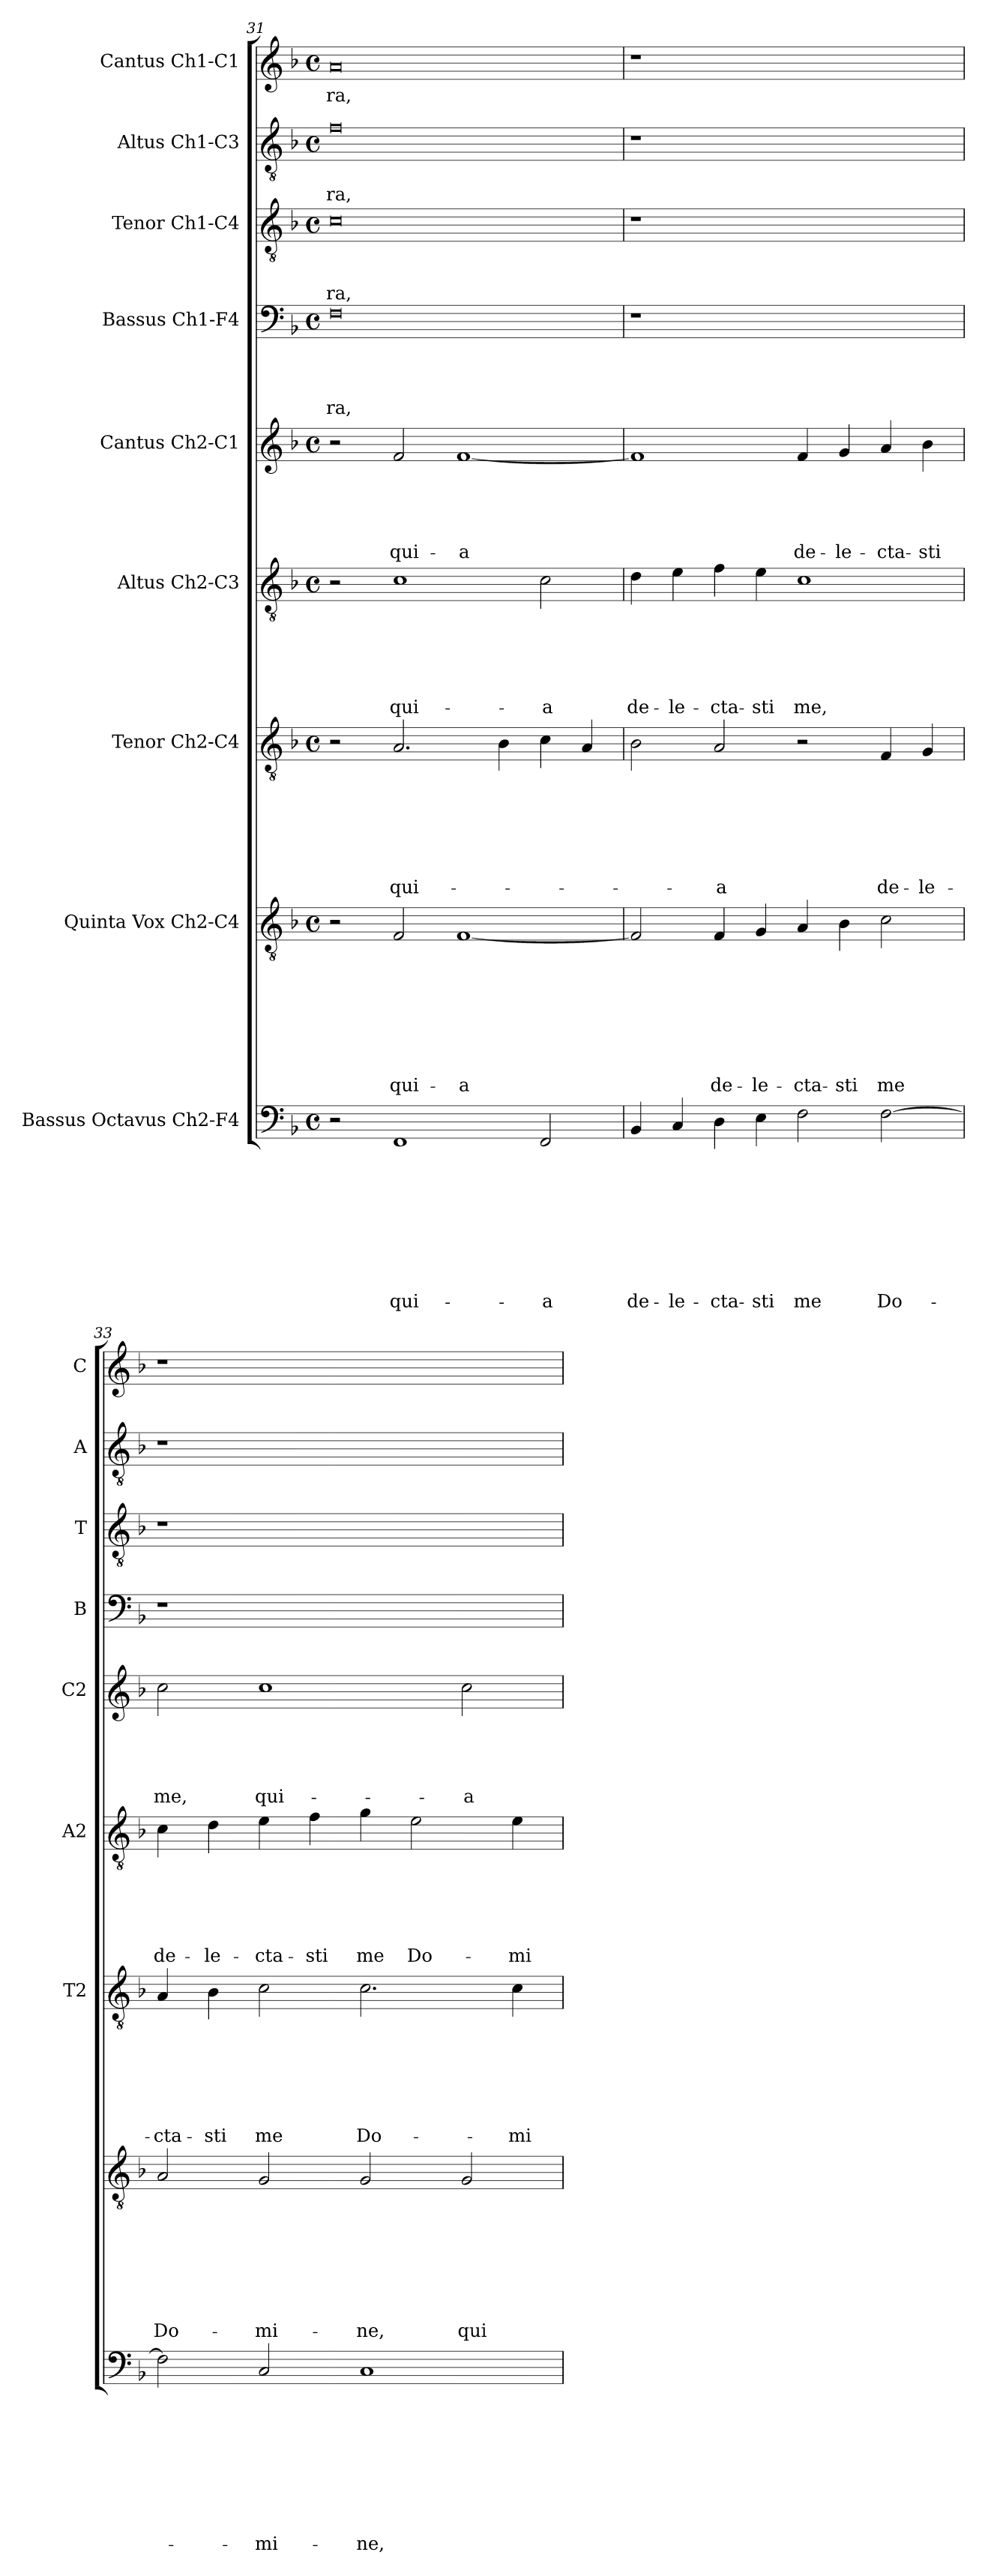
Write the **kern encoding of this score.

**kern	**text	**text	**text	**text	**text	**text	**text	**text	**text	**kern	**text	**text	**text	**text	**text	**text	**text	**text	**kern	**text	**text	**text	**text	**text	**text	**text	**kern	**text	**text	**text	**text	**text	**text	**kern	**text	**text	**text	**text	**text	**kern	**text	**text	**text	**text	**kern	**text	**text	**text	**kern	**text	**text	**kern	**text
*part9	*part9	*part9	*part9	*part9	*part9	*part9	*part9	*part9	*part9	*part8	*part8	*part8	*part8	*part8	*part8	*part8	*part8	*part8	*part7	*part7	*part7	*part7	*part7	*part7	*part7	*part7	*part6	*part6	*part6	*part6	*part6	*part6	*part6	*part5	*part5	*part5	*part5	*part5	*part5	*part4	*part4	*part4	*part4	*part4	*part3	*part3	*part3	*part3	*part2	*part2	*part2	*part1	*part1
*staff9	*staff9	*staff9	*staff9	*staff9	*staff9	*staff9	*staff9	*staff9	*staff9	*staff8	*staff8	*staff8	*staff8	*staff8	*staff8	*staff8	*staff8	*staff8	*staff7	*staff7	*staff7	*staff7	*staff7	*staff7	*staff7	*staff7	*staff6	*staff6	*staff6	*staff6	*staff6	*staff6	*staff6	*staff5	*staff5	*staff5	*staff5	*staff5	*staff5	*staff4	*staff4	*staff4	*staff4	*staff4	*staff3	*staff3	*staff3	*staff3	*staff2	*staff2	*staff2	*staff1	*staff1
*I"Bassus Octavus Ch2-F4	*	*	*	*	*	*	*	*	*	*I"Quinta Vox Ch2-C4	*	*	*	*	*	*	*	*	*I"Tenor Ch2-C4	*	*	*	*	*	*	*	*I"Altus Ch2-C3	*	*	*	*	*	*	*I"Cantus Ch2-C1	*	*	*	*	*	*I"Bassus Ch1-F4	*	*	*	*	*I"Tenor Ch1-C4	*	*	*	*I"Altus Ch1-C3	*	*	*I"Cantus Ch1-C1	*
*	*	*	*	*	*	*	*	*	*	*	*	*	*	*	*	*	*	*	*I'T2	*	*	*	*	*	*	*	*I'A2	*	*	*	*	*	*	*I'C2	*	*	*	*	*	*I'B	*	*	*	*	*I'T	*	*	*	*I'A	*	*	*I'C	*
*clefF4	*	*	*	*	*	*	*	*	*	*clefGv2	*	*	*	*	*	*	*	*	*clefGv2	*	*	*	*	*	*	*	*clefGv2	*	*	*	*	*	*	*clefG2	*	*	*	*	*	*clefF4	*	*	*	*	*clefGv2	*	*	*	*clefGv2	*	*	*clefG2	*
*k[b-]	*	*	*	*	*	*	*	*	*	*k[b-]	*	*	*	*	*	*	*	*	*k[b-]	*	*	*	*	*	*	*	*k[b-]	*	*	*	*	*	*	*k[b-]	*	*	*	*	*	*k[b-]	*	*	*	*	*k[b-]	*	*	*	*k[b-]	*	*	*k[b-]	*
*F:	*	*	*	*	*	*	*	*	*	*F:	*	*	*	*	*	*	*	*	*F:	*	*	*	*	*	*	*	*F:	*	*	*	*	*	*	*F:	*	*	*	*	*	*F:	*	*	*	*	*F:	*	*	*	*F:	*	*	*F:	*
*M4/4	*	*	*	*	*	*	*	*	*	*M4/4	*	*	*	*	*	*	*	*	*M4/4	*	*	*	*	*	*	*	*M4/4	*	*	*	*	*	*	*M4/4	*	*	*	*	*	*M4/4	*	*	*	*	*M4/4	*	*	*	*M4/4	*	*	*M4/4	*
*met(c)	*	*	*	*	*	*	*	*	*	*met(c)	*	*	*	*	*	*	*	*	*met(c)	*	*	*	*	*	*	*	*met(c)	*	*	*	*	*	*	*met(c)	*	*	*	*	*	*met(c)	*	*	*	*	*met(c)	*	*	*	*met(c)	*	*	*met(c)	*
=31	=31	=31	=31	=31	=31	=31	=31	=31	=31	=31	=31	=31	=31	=31	=31	=31	=31	=31	=31	=31	=31	=31	=31	=31	=31	=31	=31	=31	=31	=31	=31	=31	=31	=31	=31	=31	=31	=31	=31	=31	=31	=31	=31	=31	=31	=31	=31	=31	=31	=31	=31	=31	=31
!	!	!	!	!	!	!	!	!	!	!	!	!	!	!	!	!	!	!	!	!	!	!	!	!	!	!	!	!	!	!	!	!	!	!	!	!	!	!	!	!	!	!	!	!LO:LY:b	!	!	!	!LO:LY:b	!	!	!LO:LY:b	!	!LO:LY:b
2r	.	.	.	.	.	.	.	.	.	2r	.	.	.	.	.	.	.	.	2r	.	.	.	.	.	.	.	2r	.	.	.	.	.	.	2r	.	.	.	.	.	0F	.	.	.	-ra,	0c	.	.	-ra,	0f	.	-ra,	0a	-ra,
!	!	!	!	!	!	!	!	!	!LO:LY:b	!	!	!	!	!	!	!	!	!LO:LY:b	!	!	!	!	!	!	!	!LO:LY:b	!	!	!	!	!	!	!LO:LY:b	!	!	!	!	!	!LO:LY:b	!	!	!	!	!	!	!	!	!	!	!	!	!	!
1FF	.	.	.	.	.	.	.	.	qui-	2F/	.	.	.	.	.	.	.	qui-	2.A/	.	.	.	.	.	.	qui-	1c	.	.	.	.	.	qui-	2f/	.	.	.	.	qui-	.	.	.	.	.	.	.	.	.	.	.	.	.	.
!	!	!	!	!	!	!	!	!	!	!	!	!	!	!	!	!	!	!LO:LY:b	!	!	!	!	!	!	!	!	!	!	!	!	!	!	!	!	!	!	!	!	!LO:LY:b	!	!	!	!	!	!	!	!	!	!	!	!	!	!
.	.	.	.	.	.	.	.	.	.	[1F	.	.	.	.	.	.	.	-a	.	.	.	.	.	.	.	.	.	.	.	.	.	.	.	[1f	.	.	.	.	-a	.	.	.	.	.	.	.	.	.	.	.	.	.	.
.	.	.	.	.	.	.	.	.	.	.	.	.	.	.	.	.	.	.	4B-\	.	.	.	.	.	.	.	.	.	.	.	.	.	.	.	.	.	.	.	.	.	.	.	.	.	.	.	.	.	.	.	.	.	.
!	!	!	!	!	!	!	!	!	!LO:LY:b	!	!	!	!	!	!	!	!	!	!	!	!	!	!	!	!	!	!	!	!	!	!	!	!LO:LY:b	!	!	!	!	!	!	!	!	!	!	!	!	!	!	!	!	!	!	!	!
2FF/	.	.	.	.	.	.	.	.	-a	.	.	.	.	.	.	.	.	.	4c\	.	.	.	.	.	.	.	2c\	.	.	.	.	.	-a	.	.	.	.	.	.	.	.	.	.	.	.	.	.	.	.	.	.	.	.
.	.	.	.	.	.	.	.	.	.	.	.	.	.	.	.	.	.	.	4A/	.	.	.	.	.	.	.	.	.	.	.	.	.	.	.	.	.	.	.	.	.	.	.	.	.	.	.	.	.	.	.	.	.	.
!!LO:PB:g=z
=32	=32	=32	=32	=32	=32	=32	=32	=32	=32	=32	=32	=32	=32	=32	=32	=32	=32	=32	=32	=32	=32	=32	=32	=32	=32	=32	=32	=32	=32	=32	=32	=32	=32	=32	=32	=32	=32	=32	=32	=32	=32	=32	=32	=32	=32	=32	=32	=32	=32	=32	=32	=32	=32
!	!	!	!	!	!	!	!	!	!LO:LY:b	!	!	!	!	!	!	!	!	!	!	!	!	!	!	!	!	!	!	!	!	!	!	!	!LO:LY:b	!	!	!	!	!	!	!	!	!	!	!	!	!	!	!	!	!	!	!	!
4BB-/	.	.	.	.	.	.	.	.	de-	2F/]	.	.	.	.	.	.	.	.	2B-\	.	.	.	.	.	.	.	4d\	.	.	.	.	.	de-	1f]	.	.	.	.	.	1r	.	.	.	.	1r	.	.	.	1r	.	.	1r	.
!	!	!	!	!	!	!	!	!	!LO:LY:b	!	!	!	!	!	!	!	!	!	!	!	!	!	!	!	!	!	!	!	!	!	!	!	!LO:LY:b	!	!	!	!	!	!	!	!	!	!	!	!	!	!	!	!	!	!	!	!
4C/	.	.	.	.	.	.	.	.	-le-	.	.	.	.	.	.	.	.	.	.	.	.	.	.	.	.	.	4e\	.	.	.	.	.	-le-	.	.	.	.	.	.	.	.	.	.	.	.	.	.	.	.	.	.	.	.
!	!	!	!	!	!	!	!	!	!LO:LY:b	!	!	!	!	!	!	!	!	!LO:LY:b	!	!	!	!	!	!	!	!LO:LY:b	!	!	!	!	!	!	!LO:LY:b	!	!	!	!	!	!	!	!	!	!	!	!	!	!	!	!	!	!	!	!
4D\	.	.	.	.	.	.	.	.	-cta-	4F/	.	.	.	.	.	.	.	de-	2A/	.	.	.	.	.	.	-a	4f\	.	.	.	.	.	-cta-	.	.	.	.	.	.	.	.	.	.	.	.	.	.	.	.	.	.	.	.
!	!	!	!	!	!	!	!	!	!LO:LY:b	!	!	!	!	!	!	!	!	!LO:LY:b	!	!	!	!	!	!	!	!	!	!	!	!	!	!	!LO:LY:b	!	!	!	!	!	!	!	!	!	!	!	!	!	!	!	!	!	!	!	!
4E\	.	.	.	.	.	.	.	.	-sti	4G/	.	.	.	.	.	.	.	-le-	.	.	.	.	.	.	.	.	4e\	.	.	.	.	.	-sti	.	.	.	.	.	.	.	.	.	.	.	.	.	.	.	.	.	.	.	.
!	!	!	!	!	!	!	!	!	!LO:LY:b	!	!	!	!	!	!	!	!	!LO:LY:b	!	!	!	!	!	!	!	!	!	!	!	!	!	!	!LO:LY:b	!	!	!	!	!	!LO:LY:b	!	!	!	!	!	!	!	!	!	!	!	!	!	!
2F\	.	.	.	.	.	.	.	.	me	4A/	.	.	.	.	.	.	.	-cta-	2r	.	.	.	.	.	.	.	1c	.	.	.	.	.	me,	4f/	.	.	.	.	de-	1ryy	.	.	.	.	1ryy	.	.	.	1ryy	.	.	1ryy	.
!	!	!	!	!	!	!	!	!	!	!	!	!	!	!	!	!	!	!LO:LY:b	!	!	!	!	!	!	!	!	!	!	!	!	!	!	!	!	!	!	!	!	!LO:LY:b	!	!	!	!	!	!	!	!	!	!	!	!	!	!
.	.	.	.	.	.	.	.	.	.	4B-\	.	.	.	.	.	.	.	-sti	.	.	.	.	.	.	.	.	.	.	.	.	.	.	.	4g/	.	.	.	.	-le-	.	.	.	.	.	.	.	.	.	.	.	.	.	.
!	!	!	!	!	!	!	!	!	!LO:LY:b	!	!	!	!	!	!	!	!	!LO:LY:b	!	!	!	!	!	!	!	!LO:LY:b	!	!	!	!	!	!	!	!	!	!	!	!	!LO:LY:b	!	!	!	!	!	!	!	!	!	!	!	!	!	!
[2F\	.	.	.	.	.	.	.	.	Do-	2c\	.	.	.	.	.	.	.	me	4F/	.	.	.	.	.	.	de-	.	.	.	.	.	.	.	4a/	.	.	.	.	-cta-	.	.	.	.	.	.	.	.	.	.	.	.	.	.
!	!	!	!	!	!	!	!	!	!	!	!	!	!	!	!	!	!	!	!	!	!	!	!	!	!	!LO:LY:b	!	!	!	!	!	!	!	!	!	!	!	!	!LO:LY:b	!	!	!	!	!	!	!	!	!	!	!	!	!	!
.	.	.	.	.	.	.	.	.	.	.	.	.	.	.	.	.	.	.	4G/	.	.	.	.	.	.	-le-	.	.	.	.	.	.	.	4b-\	.	.	.	.	-sti	.	.	.	.	.	.	.	.	.	.	.	.	.	.
=33	=33	=33	=33	=33	=33	=33	=33	=33	=33	=33	=33	=33	=33	=33	=33	=33	=33	=33	=33	=33	=33	=33	=33	=33	=33	=33	=33	=33	=33	=33	=33	=33	=33	=33	=33	=33	=33	=33	=33	=33	=33	=33	=33	=33	=33	=33	=33	=33	=33	=33	=33	=33	=33
!	!	!	!	!	!	!	!	!	!	!	!	!	!	!	!	!	!	!LO:LY:b	!	!	!	!	!	!	!	!LO:LY:b	!	!	!	!	!	!	!LO:LY:b	!	!	!	!	!	!LO:LY:b	!	!	!	!	!	!	!	!	!	!	!	!	!	!
2F\]	.	.	.	.	.	.	.	.	.	2A/	.	.	.	.	.	.	.	Do-	4A/	.	.	.	.	.	.	-cta-	4c\	.	.	.	.	.	de-	2cc\	.	.	.	.	me,	1r	.	.	.	.	1r	.	.	.	1r	.	.	1r	.
!	!	!	!	!	!	!	!	!	!	!	!	!	!	!	!	!	!	!	!	!	!	!	!	!	!	!LO:LY:b	!	!	!	!	!	!	!LO:LY:b	!	!	!	!	!	!	!	!	!	!	!	!	!	!	!	!	!	!	!	!
.	.	.	.	.	.	.	.	.	.	.	.	.	.	.	.	.	.	.	4B-\	.	.	.	.	.	.	-sti	4d\	.	.	.	.	.	-le-	.	.	.	.	.	.	.	.	.	.	.	.	.	.	.	.	.	.	.	.
!	!	!	!	!	!	!	!	!	!LO:LY:b	!	!	!	!	!	!	!	!	!LO:LY:b	!	!	!	!	!	!	!	!LO:LY:b	!	!	!	!	!	!	!LO:LY:b	!	!	!	!	!	!LO:LY:b	!	!	!	!	!	!	!	!	!	!	!	!	!	!
2C/	.	.	.	.	.	.	.	.	-mi-	2G/	.	.	.	.	.	.	.	-mi-	2c\	.	.	.	.	.	.	me	4e\	.	.	.	.	.	-cta-	1cc	.	.	.	.	qui-	.	.	.	.	.	.	.	.	.	.	.	.	.	.
!	!	!	!	!	!	!	!	!	!	!	!	!	!	!	!	!	!	!	!	!	!	!	!	!	!	!	!	!	!	!	!	!	!LO:LY:b	!	!	!	!	!	!	!	!	!	!	!	!	!	!	!	!	!	!	!	!
.	.	.	.	.	.	.	.	.	.	.	.	.	.	.	.	.	.	.	.	.	.	.	.	.	.	.	4f\	.	.	.	.	.	-sti	.	.	.	.	.	.	.	.	.	.	.	.	.	.	.	.	.	.	.	.
!	!	!	!	!	!	!	!	!	!LO:LY:b	!	!	!	!	!	!	!	!	!LO:LY:b	!	!	!	!	!	!	!	!LO:LY:b	!	!	!	!	!	!	!LO:LY:b	!	!	!	!	!	!	!	!	!	!	!	!	!	!	!	!	!	!	!	!
1C	.	.	.	.	.	.	.	.	-ne,	2G/	.	.	.	.	.	.	.	-ne,	2.c\	.	.	.	.	.	.	Do-	4g\	.	.	.	.	.	me	.	.	.	.	.	.	1ryy	.	.	.	.	1ryy	.	.	.	1ryy	.	.	1ryy	.
!	!	!	!	!	!	!	!	!	!	!	!	!	!	!	!	!	!	!	!	!	!	!	!	!	!	!	!	!	!	!	!	!	!LO:LY:b	!	!	!	!	!	!	!	!	!	!	!	!	!	!	!	!	!	!	!	!
.	.	.	.	.	.	.	.	.	.	.	.	.	.	.	.	.	.	.	.	.	.	.	.	.	.	.	2e\	.	.	.	.	.	Do-	.	.	.	.	.	.	.	.	.	.	.	.	.	.	.	.	.	.	.	.
!	!	!	!	!	!	!	!	!	!	!	!	!	!	!	!	!	!	!LO:LY:b	!	!	!	!	!	!	!	!	!	!	!	!	!	!	!	!	!	!	!	!	!LO:LY:b	!	!	!	!	!	!	!	!	!	!	!	!	!	!
.	.	.	.	.	.	.	.	.	.	2G/	.	.	.	.	.	.	.	qui-	.	.	.	.	.	.	.	.	.	.	.	.	.	.	.	2cc\	.	.	.	.	-a	.	.	.	.	.	.	.	.	.	.	.	.	.	.
!	!	!	!	!	!	!	!	!	!	!	!	!	!	!	!	!	!	!	!	!	!	!	!	!	!	!LO:LY:b	!	!	!	!	!	!	!LO:LY:b	!	!	!	!	!	!	!	!	!	!	!	!	!	!	!	!	!	!	!	!
.	.	.	.	.	.	.	.	.	.	.	.	.	.	.	.	.	.	.	4c\	.	.	.	.	.	.	-mi-	4e\	.	.	.	.	.	-mi-	.	.	.	.	.	.	.	.	.	.	.	.	.	.	.	.	.	.	.	.
=	=	=	=	=	=	=	=	=	=	=	=	=	=	=	=	=	=	=	=	=	=	=	=	=	=	=	=	=	=	=	=	=	=	=	=	=	=	=	=	=	=	=	=	=	=	=	=	=	=	=	=	=	=
*-	*-	*-	*-	*-	*-	*-	*-	*-	*-	*-	*-	*-	*-	*-	*-	*-	*-	*-	*-	*-	*-	*-	*-	*-	*-	*-	*-	*-	*-	*-	*-	*-	*-	*-	*-	*-	*-	*-	*-	*-	*-	*-	*-	*-	*-	*-	*-	*-	*-	*-	*-	*-	*-
